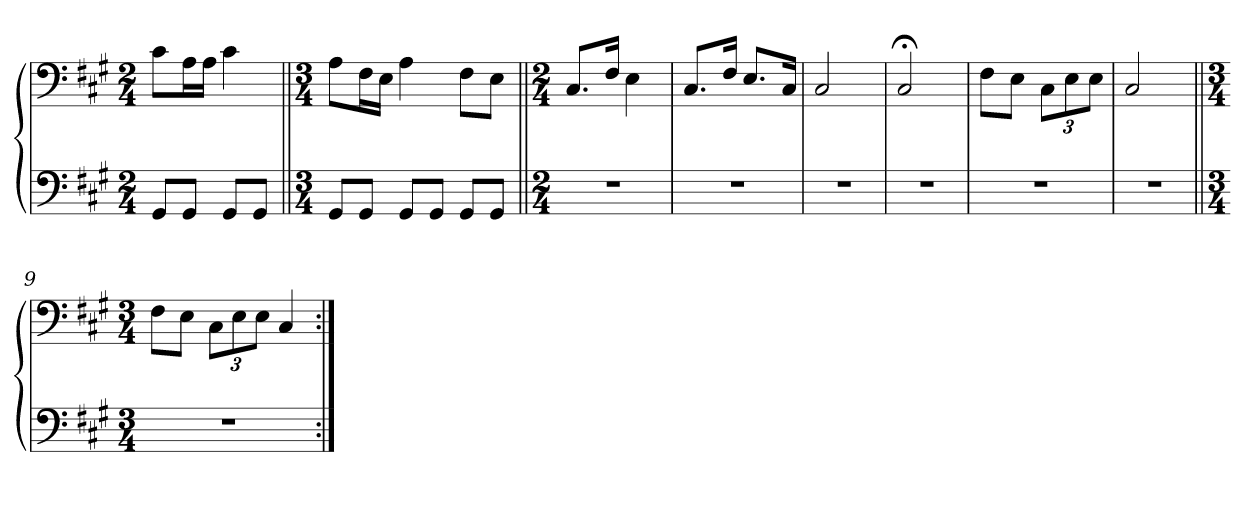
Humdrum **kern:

**kern	**kern
*part1	*part1
*staff2	*staff1
*clefF4	*clefF4
*k[f#c#g#]	*k[f#c#g#]
*M2/4	*M2/4
=1	=1
8GG#/L	8c#\L
8GG#/J	16A\L
.	16A\JJ
8GG#/L	4c#\
8GG#/J	.
=2||	=2||
*M3/4	*M3/4
8GG#/L	8A\L
8GG#/J	16F#\L
.	16E\JJ
8GG#/L	4A\
8GG#/J	.
8GG#/L	8F#\L
8GG#/J	8E\J
=3||	=3||
*M2/4	*M2/4
2r	8.C#/L
.	16F#/Jk
.	4E\
=4	=4
2r	8.C#/L
.	16F#/Jk
.	8.E/L
.	16C#/Jk
=5	=5
2r	2C#/
=6	=6
2r	2C#;</
=7	=7
2r	8F#\L
.	8E\J
.	12C#\L
.	12E\
.	12E\J
=8	=8
2r	2C#/
=9||	=9||
*M3/4	*M3/4
2.r	8F#\L
.	8E\J
.	12C#\L
.	12E\
.	12E\J
.	4C#/
=:|!	=:|!
*-	*-
